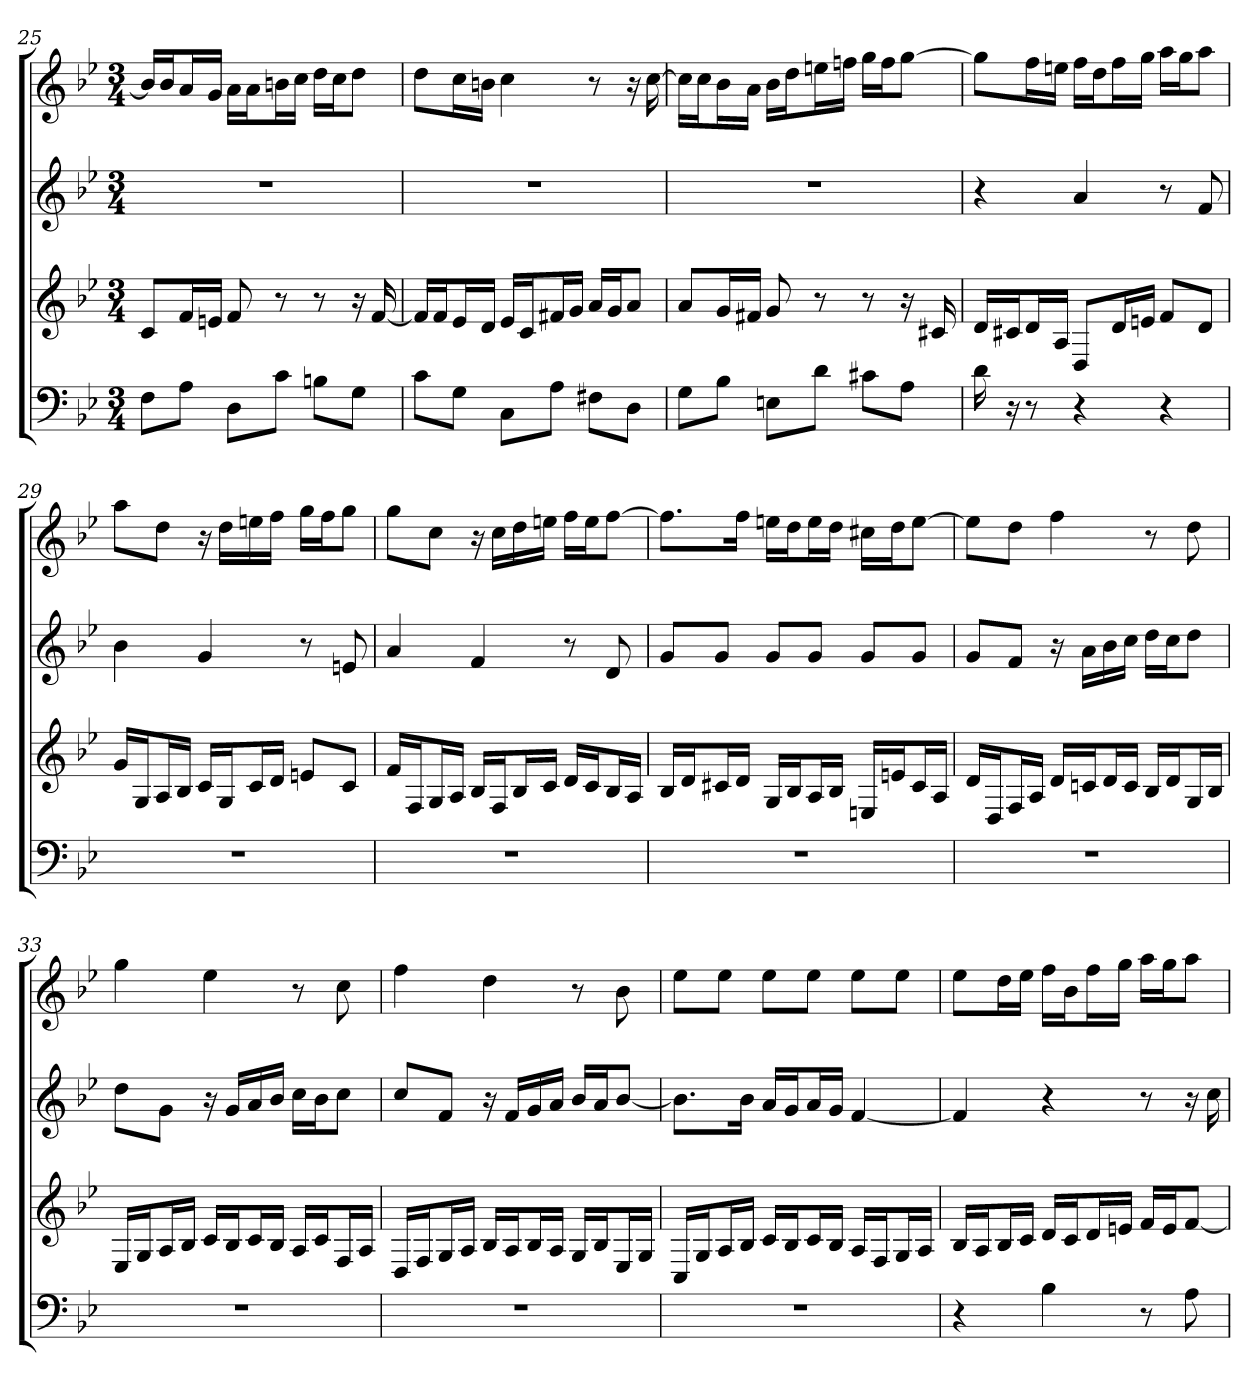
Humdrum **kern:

**kern	**kern	**kern	**kern
*part4	*part3	*part2	*part1
*staff4	*staff3	*staff2	*staff1
*k[b-e-]	*k[b-e-]	*k[b-e-]	*k[b-e-]
*g:	*g:	*g:	*g:
*M3/4	*M3/4	*M3/4	*M3/4
=25	=25	=25	=25
8FL	8cL	2.r	16b-LL]
.	.	.	16b-J
8AJ	16fL	.	16aL
.	16enJJ	.	16gJJ
8DL	8f	.	16aLL
.	.	.	16aJ
8cJ	8r	.	16bnL
.	.	.	16ccJJ
8BnL	8r	.	16ddLL
.	.	.	16ccJ
8GJ	16r	.	8ddJ
.	[16f	.	.
=26	=26	=26	=26
8cL	16fLL]	2.r	8ddL
.	16fJ	.	.
8GJ	16e-L	.	16ccL
.	16dJJ	.	16bnJJ
8CL	16e-LL	.	4cc
.	16cJ	.	.
8AJ	16f#XL	.	.
.	16gJJ	.	.
8F#XL	16aLL	.	8r
.	16gJ	.	.
8DJ	8aJ	.	16r
.	.	.	[16cc
=27	=27	=27	=27
8GL	8aL	2.r	16ccLL]
.	.	.	16ccJ
8B-J	16gL	.	16b-L
.	16f#XJJ	.	16aJJ
8EnL	8g	.	16b-LL
.	.	.	16ddJ
8dJ	8r	.	16eenL
.	.	.	16ffnJJ
8c#XL	8r	.	16ggLL
.	.	.	16ffJ
8AJ	16r	.	[8ggJ
.	16c#X	.	.
=28	=28	=28	=28
16d	16dLL	4r	8ggL]
16r	16c#XJ	.	.
8r	16dL	.	16ffL
.	16AJJ	.	16eenJJ
4r	8DL	4a	16ffLL
.	.	.	16ddJ
.	16dL	.	16ffL
.	16enJJ	.	16ggJJ
4r	8fL	8r	16aaLL
.	.	.	16ggJ
.	8dJ	8f	8aaJ
=29	=29	=29	=29
2.r	16gLL	4b-	8aaL
.	16GJ	.	.
.	16AL	.	8ddJ
.	16B-JJ	.	.
.	16cLL	4g	16r
.	16GJ	.	16ddLL
.	16cL	.	16een
.	16dJJ	.	16ffJJ
.	8enL	8r	16ggLL
.	.	.	16ffJ
.	8cJ	8en	8ggJ
=30	=30	=30	=30
2.r	16fLL	4a	8ggL
.	16FJ	.	.
.	16GL	.	8ccJ
.	16AJJ	.	.
.	16B-LL	4f	16r
.	16FJ	.	16ccLL
.	16B-L	.	16dd
.	16cJJ	.	16eenJJ
.	16dLL	8r	16ffLL
.	16cJ	.	16eeJ
.	16B-L	8d	[8ffJ
.	16AJJ	.	.
=31	=31	=31	=31
2.r	16B-LL	8gL	8.ffL]
.	16dJ	.	.
.	16c#XL	8gJ	.
.	16dJJ	.	16ffJk
.	16GLL	8gL	16eenLL
.	16B-J	.	16ddJ
.	16AL	8gJ	16eeL
.	16B-JJ	.	16ddJJ
.	16EnLL	8gL	16cc#XLL
.	16enJ	.	16ddJ
.	16c#L	8gJ	[8eeJ
.	16AJJ	.	.
=32	=32	=32	=32
2.r	16dLL	8gL	8eeL]
.	16DJ	.	.
.	16FL	8fJ	8ddJ
.	16AJJ	.	.
.	16dLL	16r	4ff
.	16cnJ	16aLL	.
.	16dL	16b-	.
.	16cJJ	16ccJJ	.
.	16B-LL	16ddLL	8r
.	16dJ	16ccJ	.
.	16GL	8ddJ	8dd
.	16B-JJ	.	.
=33	=33	=33	=33
2.r	16E-LL	8ddL	4gg
.	16GJ	.	.
.	16AL	8gJ	.
.	16B-JJ	.	.
.	16cLL	16r	4ee-
.	16B-J	16gLL	.
.	16cL	16a	.
.	16B-JJ	16b-JJ	.
.	16ALL	16ccLL	8r
.	16cJ	16b-J	.
.	16FL	8ccJ	8cc
.	16AJJ	.	.
=34	=34	=34	=34
2.r	16DLL	8ccL	4ff
.	16FJ	.	.
.	16GL	8fJ	.
.	16AJJ	.	.
.	16B-LL	16r	4dd
.	16AJ	16fLL	.
.	16B-L	16g	.
.	16AJJ	16aJJ	.
.	16GLL	16b-LL	8r
.	16B-J	16aJ	.
.	16E-L	[8b-J	8b-
.	16GJJ	.	.
=35	=35	=35	=35
2.r	16CLL	8.b-L]	8ee-L
.	16GJ	.	.
.	16AL	.	8ee-J
.	16B-JJ	16b-Jk	.
.	16cLL	16aLL	8ee-L
.	16B-J	16gJ	.
.	16cL	16aL	8ee-J
.	16B-JJ	16gJJ	.
.	16ALL	[4f	8ee-L
.	16FJ	.	.
.	16GL	.	8ee-J
.	16AJJ	.	.
=36	=36	=36	=36
4r	16B-LL	4f]	8ee-L
.	16AJ	.	.
.	16B-L	.	16ddL
.	16cJJ	.	16ee-JJ
4B-	16dLL	4r	16ffLL
.	16cJ	.	16b-J
.	16dL	.	16ffL
.	16enJJ	.	16ggJJ
8r	16fLL	8r	16aaLL
.	16eJ	.	16ggJ
8A	[8fJ	16r	8aaJ
.	.	16cc	.
=	=	=	=
*-	*-	*-	*-
